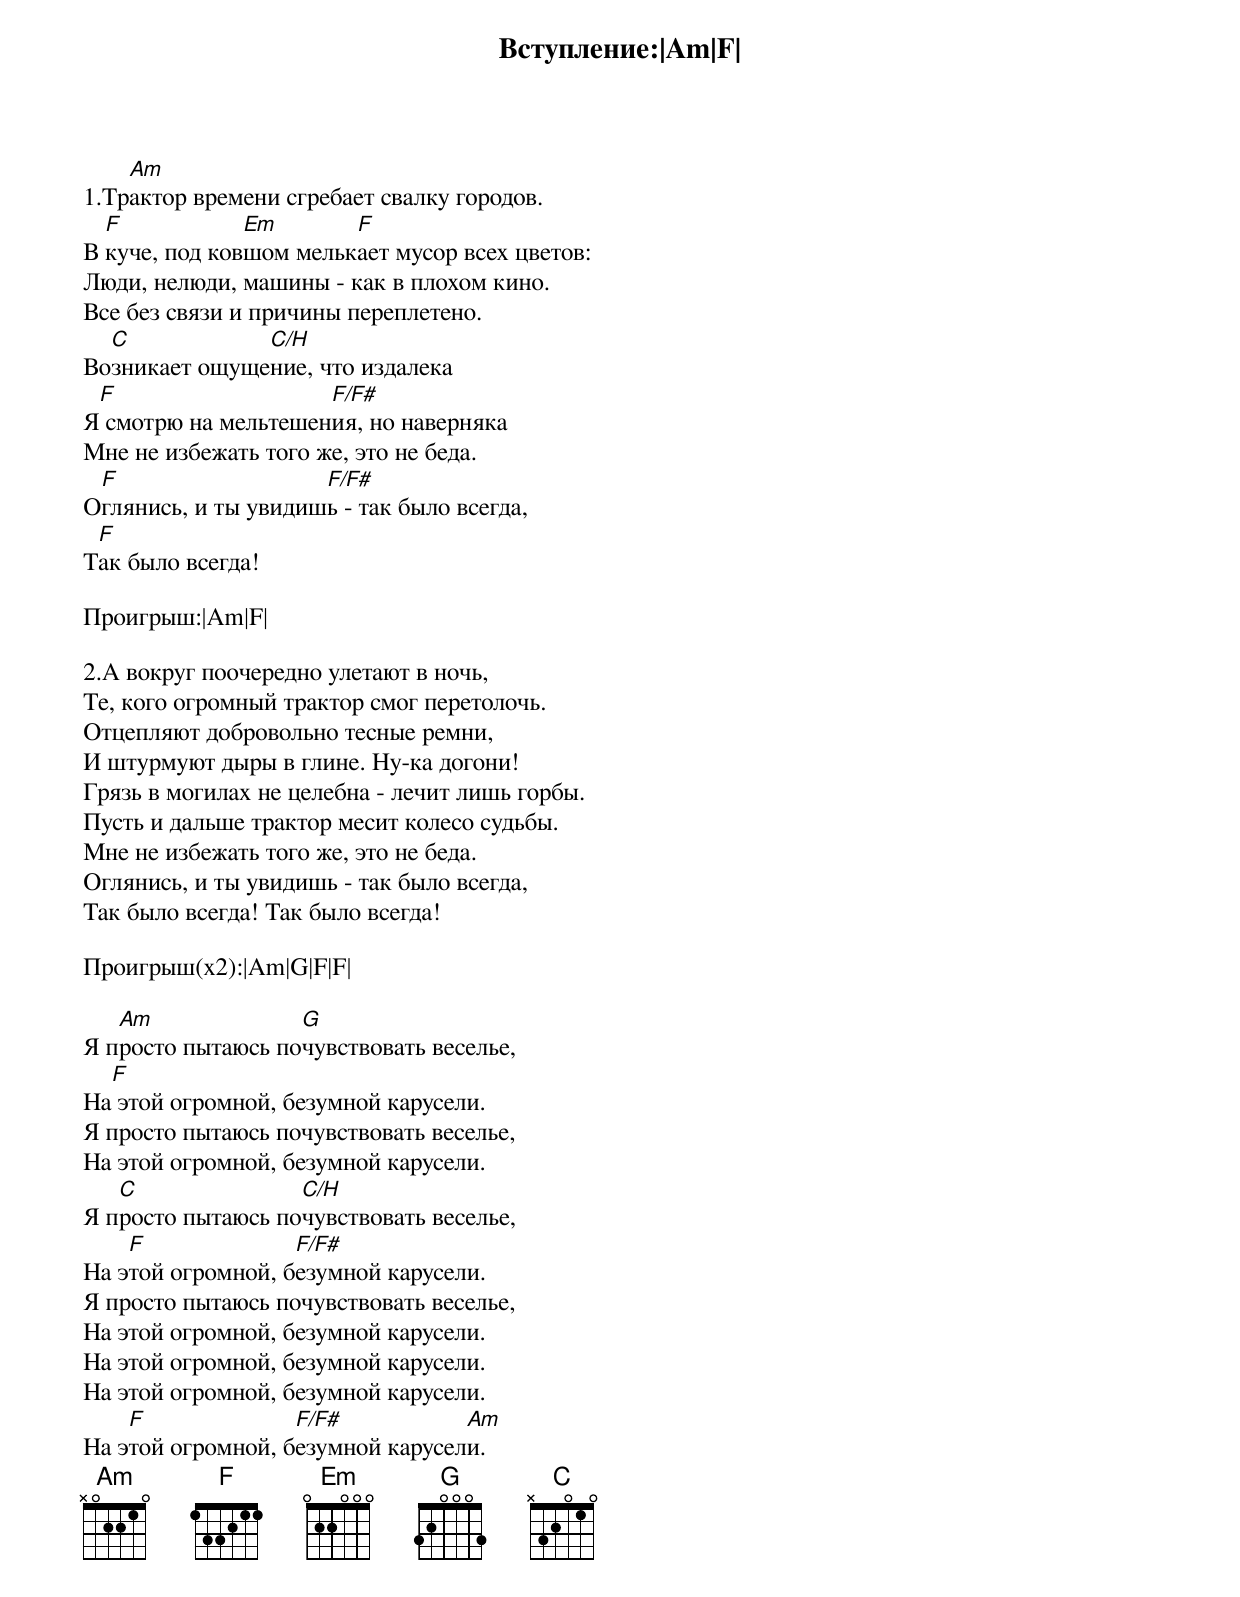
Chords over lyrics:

Вступление:|Am|F|

    Am
1.Трактор времени сгребает свалку городов.
  F            Em       F
В куче, под ковшом мелькает мусор всех цветов:
Люди, нелюди, машины - как в плохом кино.
Все без связи и причины переплетено.
  С            C/H
Возникает ощущение, что издалека
 F                   F/F#
Я смотрю на мельтешения, но наверняка
Мне не избежать того же, это не беда.
 F                   F/F#
Оглянись, и ты увидишь - так было всегда,
 F
Так было всегда!

Проигрыш:|Am|F|

2.А вокруг поочередно улетают в ночь,
Те, кого огромный трактор смог перетолочь.
Отцепляют добровольно тесные ремни,
И штурмуют дыры в глине. Ну-ка догони!
Грязь в могилах не целебна - лечит лишь горбы.
Пусть и дальше трактор месит колесо судьбы.
Мне не избежать того же, это не беда.
Оглянись, и ты увидишь - так было всегда,
Так было всегда! Так было всегда!

Проигрыш(x2):|Am|G|F|F|

   Am              G
Я просто пытаюсь почувствовать веселье,
  F
На этой огромной, безумной карусели.
Я просто пытаюсь почувствовать веселье,
На этой огромной, безумной карусели.
   C               C/H
Я просто пытаюсь почувствовать веселье,
    F              F/F#
На этой огромной, безумной карусели.
Я просто пытаюсь почувствовать веселье,
На этой огромной, безумной карусели.
На этой огромной, безумной карусели.
На этой огромной, безумной карусели.
    F              F/F#           Am
На этой огромной, безумной карусели.
